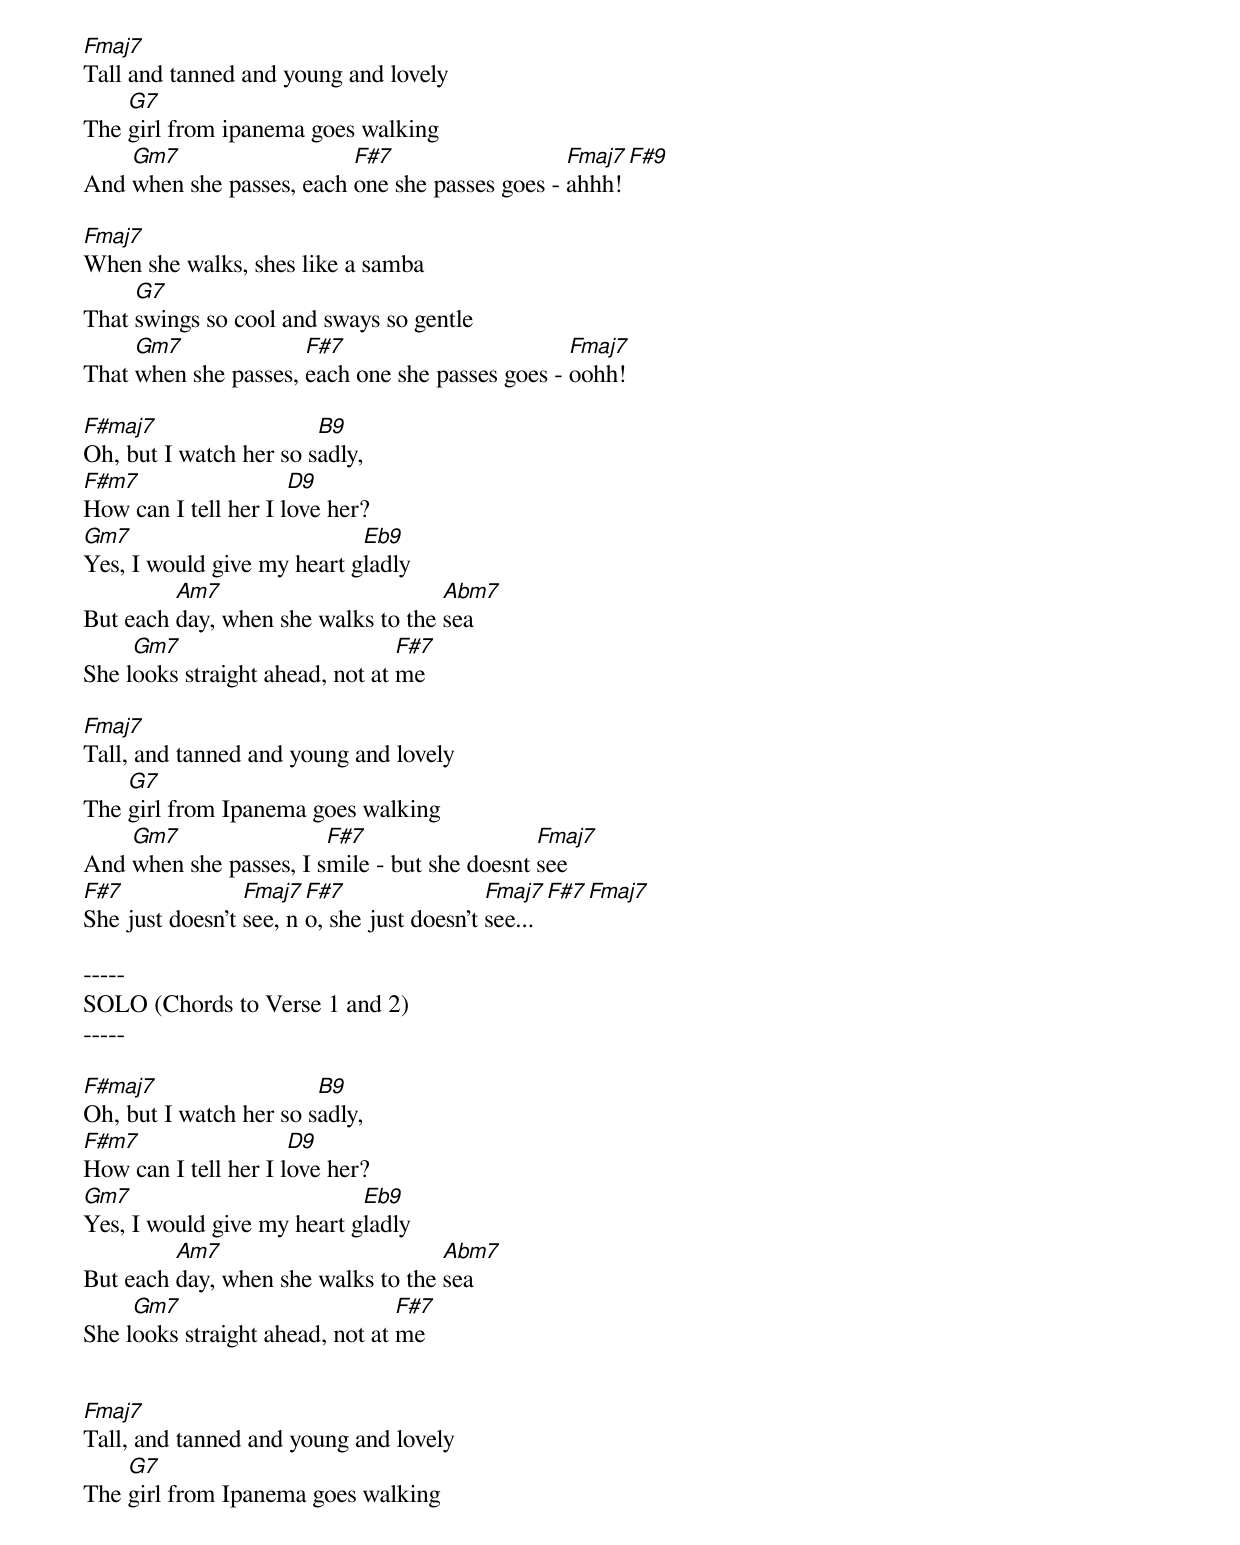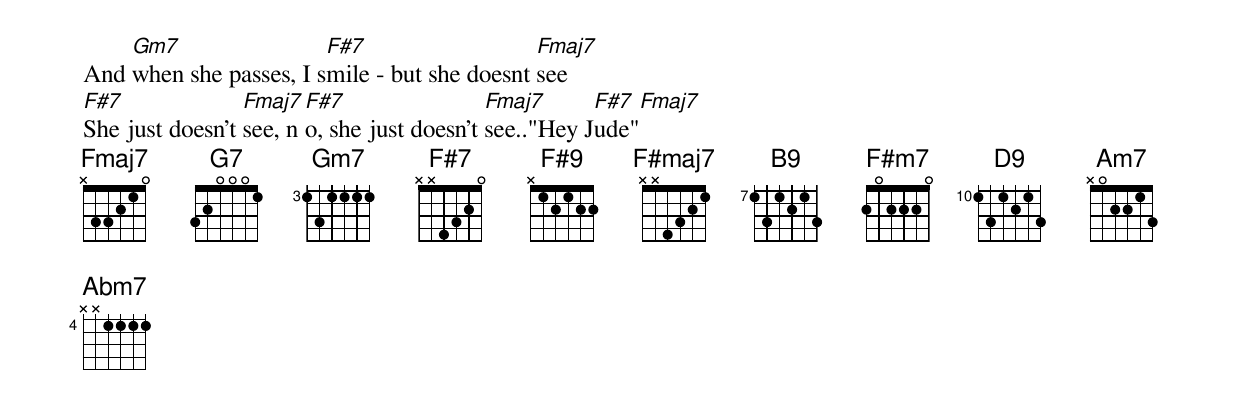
Fmaj7
Tall and tanned and young and lovely
    G7
The girl from ipanema goes walking
    Gm7                   F#7                   Fmaj7  F#9
And when she passes, each one she passes goes - ahhh!

Fmaj7
When she walks, shes like a samba
     G7
That swings so cool and sways so gentle
     Gm7              F#7                        Fmaj7
That when she passes, each one she passes goes - oohh!

F#maj7                  B9
Oh, but I watch her so sadly,
F#m7                  D9
How can I tell her I love her?
Gm7                         Eb9
Yes, I would give my heart gladly
         Am7                        Abm7
But each day, when she walks to the sea
     Gm7                         F#7
She looks straight ahead, not at me

Fmaj7
Tall, and tanned and young and lovely
    G7
The girl from Ipanema goes walking
    Gm7                 F#7                   Fmaj7
And when she passes, I smile - but she doesnt see
F#7              Fmaj7 F#7                 Fmaj7      F#7  Fmaj7
She just doesn't see, no, she just doesn't see...

-----
SOLO (Chords to Verse 1 and 2)
-----

F#maj7                  B9
Oh, but I watch her so sadly,
F#m7                  D9
How can I tell her I love her?
Gm7                         Eb9
Yes, I would give my heart gladly
         Am7                        Abm7
But each day, when she walks to the sea
     Gm7                         F#7
She looks straight ahead, not at me


Fmaj7
Tall, and tanned and young and lovely
    G7
The girl from Ipanema goes walking
    Gm7                 F#7                   Fmaj7
And when she passes, I smile - but she doesnt see
F#7              Fmaj7 F#7                 Fmaj7      F#7  Fmaj7
She just doesn't see, no, she just doesn't see.."Hey Jude"
